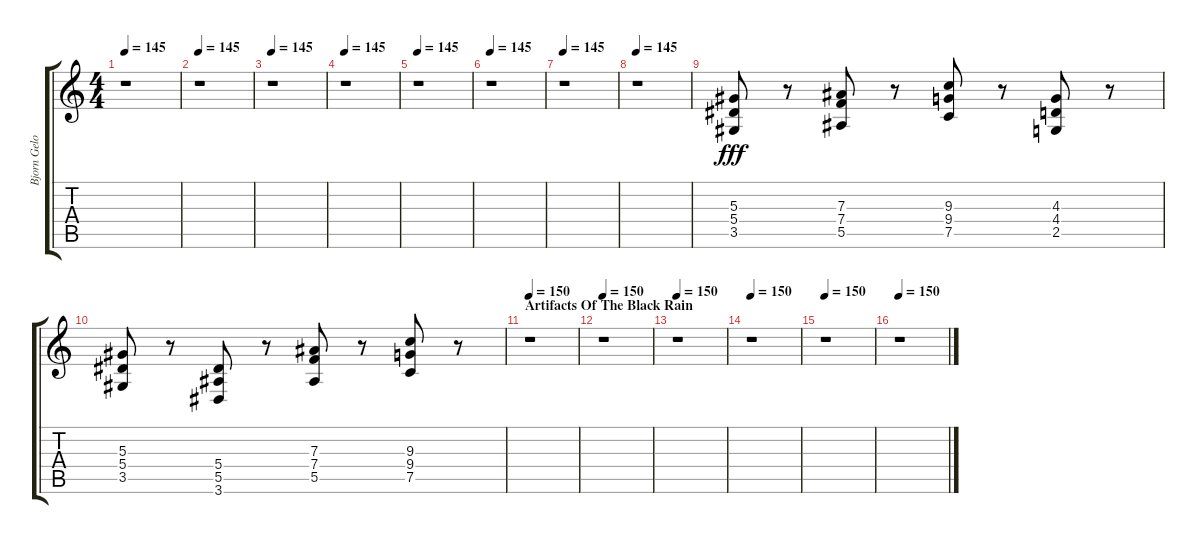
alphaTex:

\track ("Bjorn Gelotte-Gtr." "Bjorn Gelo") {instrument distortionguitar}
\staff {score tabs}
\tuning (C4 G3 Eb3 Bb2 F2 C2) {hide}
\ts (4 4)
\tempo 145
\clef g2
\ks c
r.1{dy fff} |
\tempo 145
r.1 |
\tempo 145
r.1 |
\tempo 145
r.1 |
\tempo 145
r.1 |
\tempo 145
r.1 |
\tempo 145
r.1 |
\tempo 145
r.1 |
(5.3 5.4 3.5).8{balance 7} r.8 (7.3 7.4 5.5).8 r.8 (9.3 9.4 7.5).8 r.8 (4.3 4.4 2.5).8 r.8 |
(5.3 5.4 3.5).8 r.8 (5.4 5.5 3.6).8 r.8 (7.3 7.4 5.5).8 r.8 (9.3 9.4 7.5).8 r.8 |
\section ("" "Artifacts Of The Black Rain")
\tempo 150
r.1 |
\tempo 150
r.1 |
\tempo 150
r.1 |
\tempo 150
r.1 |
\tempo 150
r.1 |
\tempo 150
r.1
